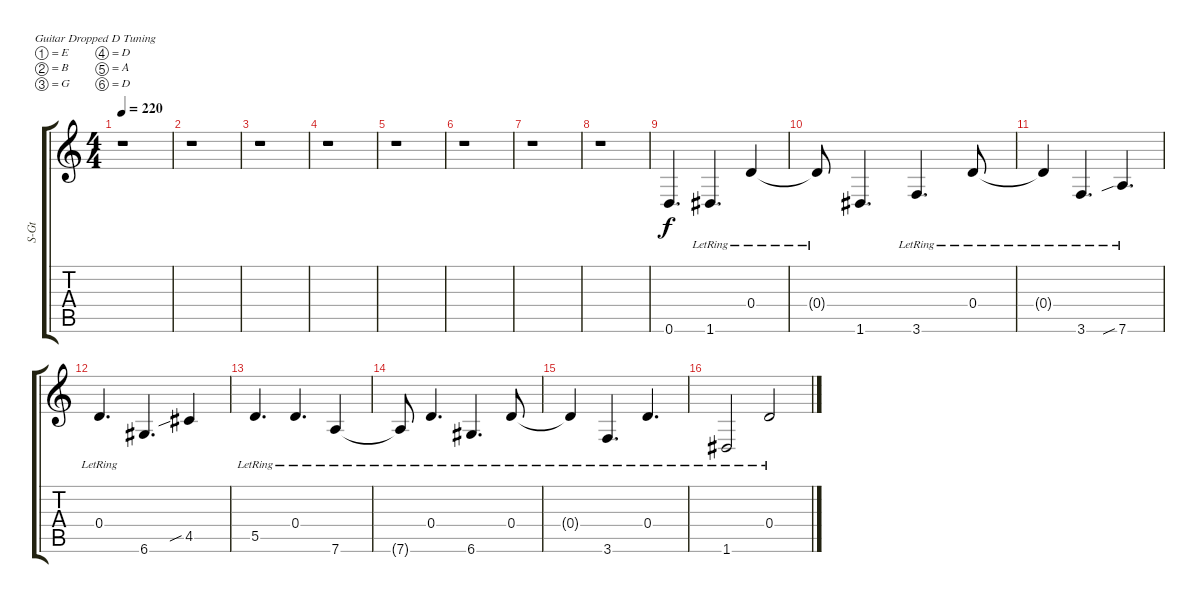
\bracketExtendMode groupsimilarinstruments
\otherSystemsTrackNameOrientation horizontal
\track ("Keyboards" "S-Gt") {instrument stringensemble1}
\staff {score tabs}
\tuning (E4 B3 G3 D3 A2 D2)
\displaytranspose 12
\ts (4 4)
\tempo 220
\clef g2
\ks c
r.1{dy f beam Down} |
r.1{beam Down} |
r.1{beam Down} |
r.1{beam Down} |
r.1{beam Down} |
r.1{beam Down} |
r.1{beam Down} |
r.1{beam Down} |
0.6.4{d instrument stringensemble1 beam Up} 1.6{lr acc #}.4{d beam Up} 0.4{lr}.4{beam Up} |
0.4{lr t}.8{beam Up} 1.6{acc #}.4{d beam Up} 3.6{lr}.4{d beam Up} 0.4{lr}.8{beam Up} |
0.4{lr t}.4{beam Up} 3.6{lr}.4{d beam Up} 7.6{sib lr}.4{d beam Up} |
0.4{lr}.4{d beam Up} 6.6{acc #}.4{d beam Up} 4.5{sib acc #}.4{beam Up} |
5.5{lr}.4{d beam Up} 0.4{lr}.4{d beam Up} 7.6{lr}.4{beam Up} |
7.6{lr t}.8{beam Up} 0.4{lr}.4{d beam Up} 6.6{lr acc #}.4{d beam Up} 0.4{lr}.8{beam Up} |
0.4{lr t}.4{beam Up} 3.6{lr}.4{d beam Up} 0.4{lr}.4{d beam Up} |
1.6{lr acc #}.2{beam Up} 0.4{lr}.2{beam Up}
